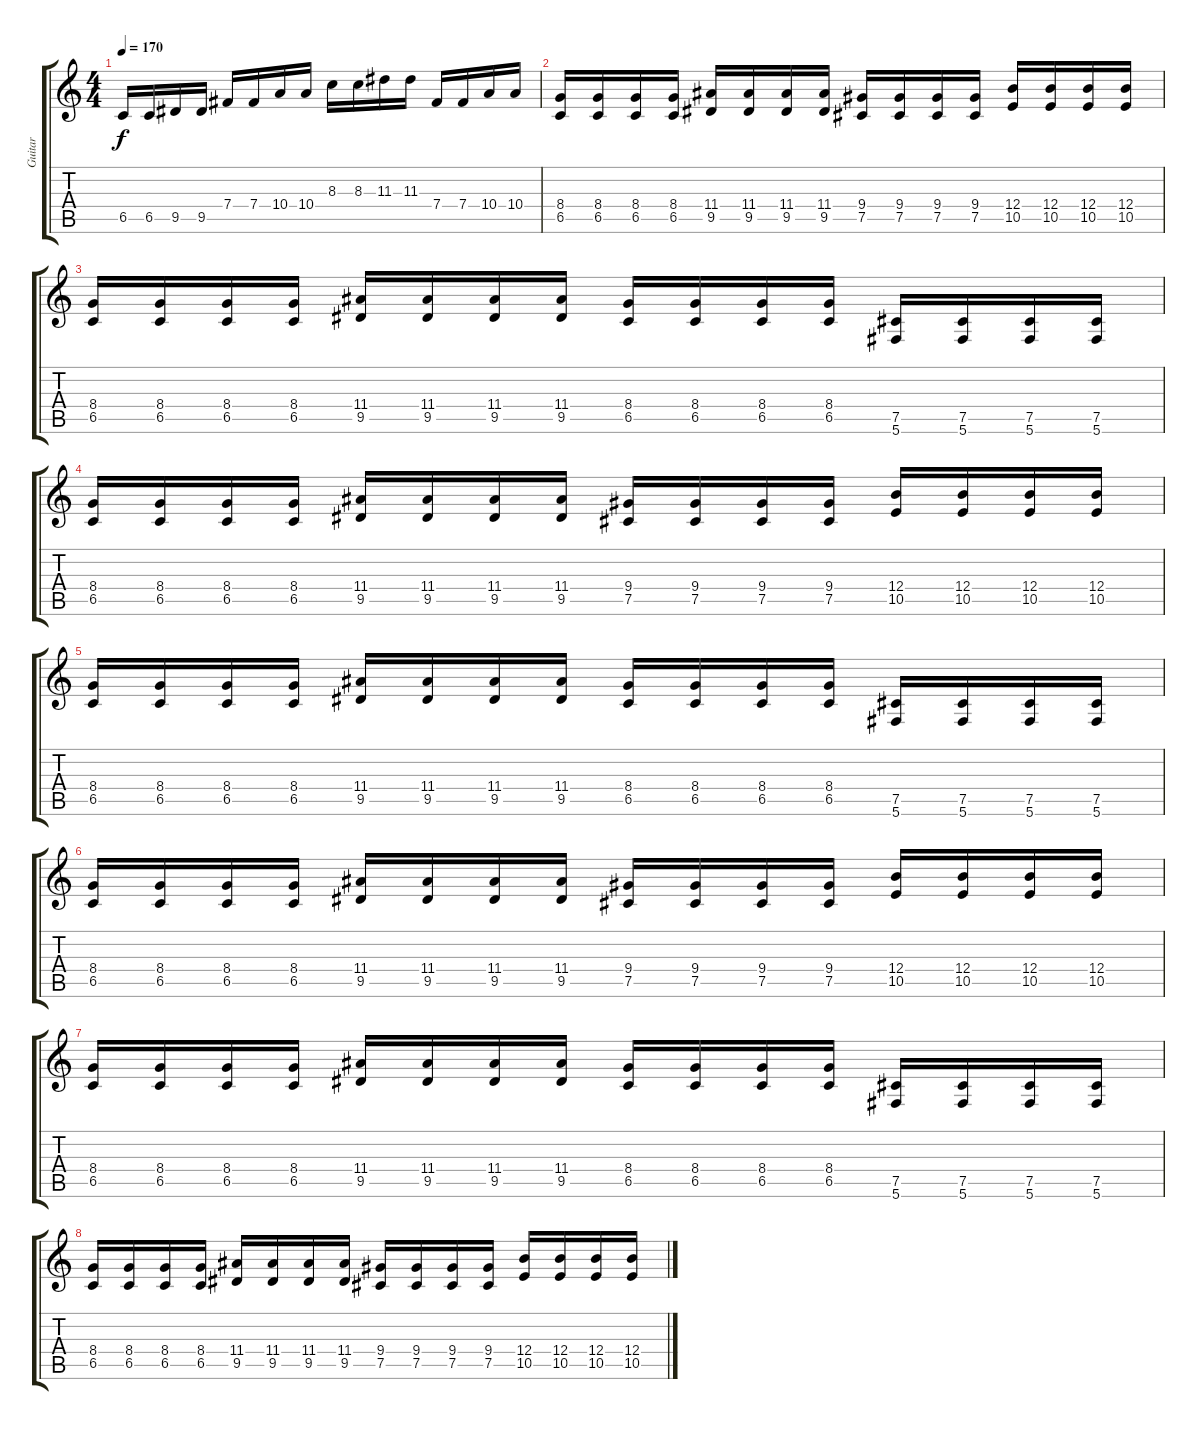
\track ("Guitar" "Guitar") {instrument distortionguitar}
\staff {score tabs}
\tuning (Db4 Ab3 E3 B2 Gb2 Db2) {hide}
\ts (4 4)
\tempo 170
\clef g2
\ks c
6.5.16{dy f} 6.5.16 9.5.16 9.5.16 7.4.16 7.4.16 10.4.16 10.4.16 8.3.16 8.3.16 11.3.16 11.3.16 7.4.16 7.4.16 10.4.16 10.4.16 |
(8.4 6.5).16 (8.4 6.5).16 (8.4 6.5).16 (8.4 6.5).16 (11.4 9.5).16 (11.4 9.5).16 (11.4 9.5).16 (11.4 9.5).16 (9.4 7.5).16 (9.4 7.5).16 (9.4 7.5).16 (9.4 7.5).16 (12.4 10.5).16 (12.4 10.5).16 (12.4 10.5).16 (12.4 10.5).16 |
(8.4 6.5).16 (8.4 6.5).16 (8.4 6.5).16 (8.4 6.5).16 (11.4 9.5).16 (11.4 9.5).16 (11.4 9.5).16 (11.4 9.5).16 (8.4 6.5).16 (8.4 6.5).16 (8.4 6.5).16 (8.4 6.5).16 (7.5 5.6).16 (7.5 5.6).16 (7.5 5.6).16 (7.5 5.6).16 |
(8.4 6.5).16 (8.4 6.5).16 (8.4 6.5).16 (8.4 6.5).16 (11.4 9.5).16 (11.4 9.5).16 (11.4 9.5).16 (11.4 9.5).16 (9.4 7.5).16 (9.4 7.5).16 (9.4 7.5).16 (9.4 7.5).16 (12.4 10.5).16 (12.4 10.5).16 (12.4 10.5).16 (12.4 10.5).16 |
(8.4 6.5).16 (8.4 6.5).16 (8.4 6.5).16 (8.4 6.5).16 (11.4 9.5).16 (11.4 9.5).16 (11.4 9.5).16 (11.4 9.5).16 (8.4 6.5).16 (8.4 6.5).16 (8.4 6.5).16 (8.4 6.5).16 (7.5 5.6).16 (7.5 5.6).16 (7.5 5.6).16 (7.5 5.6).16 |
(8.4 6.5).16 (8.4 6.5).16 (8.4 6.5).16 (8.4 6.5).16 (11.4 9.5).16 (11.4 9.5).16 (11.4 9.5).16 (11.4 9.5).16 (9.4 7.5).16 (9.4 7.5).16 (9.4 7.5).16 (9.4 7.5).16 (12.4 10.5).16 (12.4 10.5).16 (12.4 10.5).16 (12.4 10.5).16 |
(8.4 6.5).16 (8.4 6.5).16 (8.4 6.5).16 (8.4 6.5).16 (11.4 9.5).16 (11.4 9.5).16 (11.4 9.5).16 (11.4 9.5).16 (8.4 6.5).16 (8.4 6.5).16 (8.4 6.5).16 (8.4 6.5).16 (7.5 5.6).16 (7.5 5.6).16 (7.5 5.6).16 (7.5 5.6).16 |
(8.4 6.5).16 (8.4 6.5).16 (8.4 6.5).16 (8.4 6.5).16 (11.4 9.5).16 (11.4 9.5).16 (11.4 9.5).16 (11.4 9.5).16 (9.4 7.5).16 (9.4 7.5).16 (9.4 7.5).16 (9.4 7.5).16 (12.4 10.5).16 (12.4 10.5).16 (12.4 10.5).16 (12.4 10.5).16
